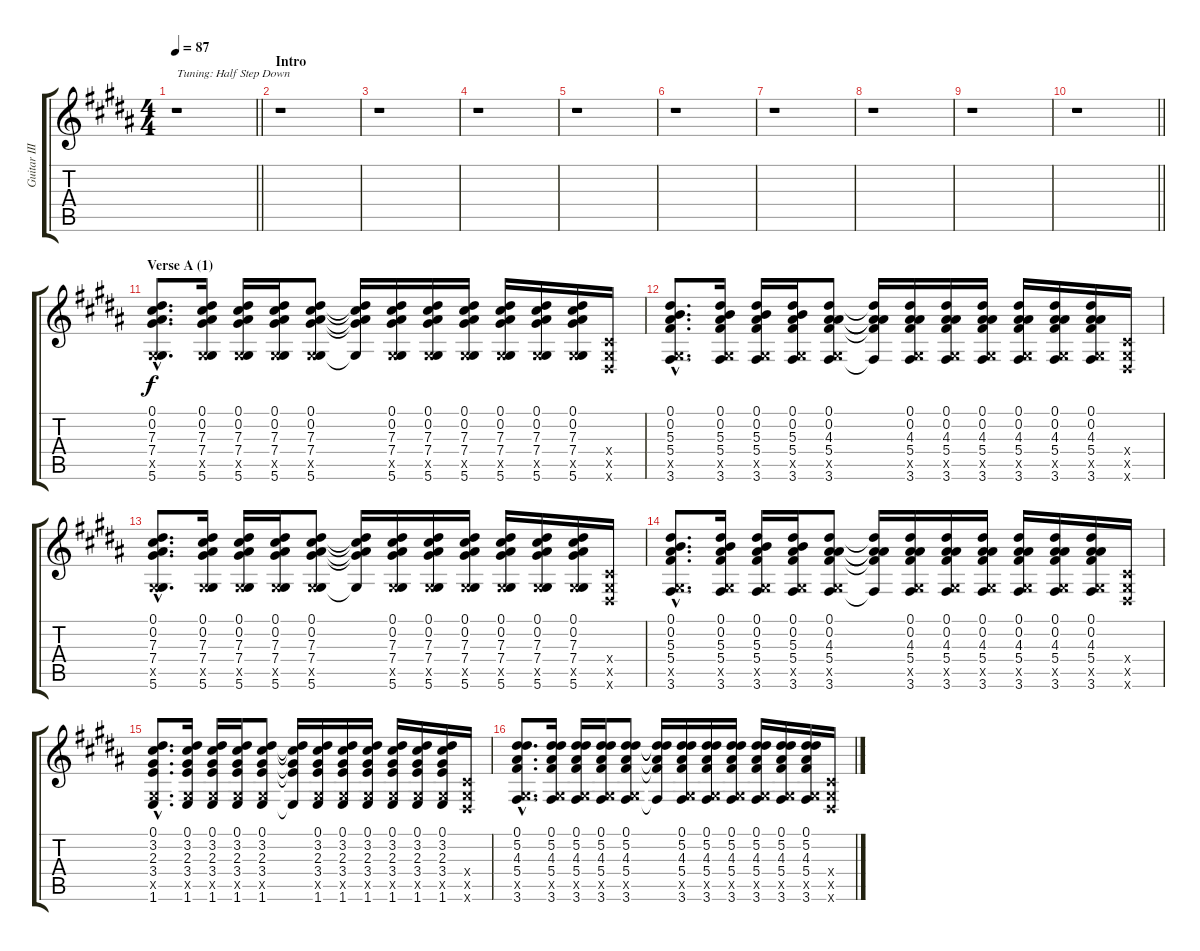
\track ("Guitar III" "Guitar III") {instrument acousticguitarsteel}
\staff {score tabs}
\tuning (Eb4 Bb3 Gb3 Db3 Ab2 Eb2) {hide}
\ts (4 4)
\tempo 87
\clef g2
\barLineRight lightlight
\ks b
r.1{txt "Tuning: Half Step Down" dy f instrument acousticguitarsteel} |
\section ("" "Intro")
r.1 |
r.1 |
r.1 |
r.1 |
r.1 |
r.1 |
r.1 |
r.1 |
\barLineRight lightlight
r.1 |
\section ("" "Verse A (1)")
(0.1{hac} 0.2{hac} 7.3{hac} 7.4{hac} 0.5{hac x} 5.6{hac}).8{d} (0.1 0.2 7.3 7.4 0.5{x} 5.6).16 (0.1 0.2 7.3 7.4 0.5{x} 5.6).16 (0.1 0.2 7.3 7.4 0.5{x} 5.6).16 (0.1 0.2 7.3 7.4 0.5{x} 5.6).8 (0.1{t} 0.2{t} 7.3{t} 7.4{t} 5.6{t}).16 (0.1 0.2 7.3 7.4 0.5{x} 5.6).16 (0.1 0.2 7.3 7.4 0.5{x} 5.6).16 (0.1 0.2 7.3 7.4 0.5{x} 5.6).16 (0.1 0.2 7.3 7.4 0.5{x} 5.6).16 (0.1 0.2 7.3 7.4 0.5{x} 5.6).16 (0.1 0.2 7.3 7.4 0.5{x} 5.6).16 (0.4{x} 0.5{x} 0.6{x}).16 |
(0.1{hac} 0.2{hac} 5.3{hac} 5.4{hac} 0.5{hac x} 3.6{hac}).8{d} (0.1 0.2 5.3 5.4 0.5{x} 3.6).16 (0.1 0.2 5.3 5.4 0.5{x} 3.6).16 (0.1 0.2 5.3 5.4 0.5{x} 3.6).16 (0.1 0.2 4.3 5.4 0.5{x} 3.6).8 (0.1{t} 0.2{t} 4.3{t} 5.4{t} 3.6{t}).16 (0.1 0.2 4.3 5.4 0.5{x} 3.6).16 (0.1 0.2 4.3 5.4 0.5{x} 3.6).16 (0.1 0.2 4.3 5.4 0.5{x} 3.6).16 (0.1 0.2 4.3 5.4 0.5{x} 3.6).16 (0.1 0.2 4.3 5.4 0.5{x} 3.6).16 (0.1 0.2 4.3 5.4 0.5{x} 3.6).16 (0.4{x} 0.5{x} 0.6{x}).16 |
(0.1{hac} 0.2{hac} 7.3{hac} 7.4{hac} 0.5{hac x} 5.6{hac}).8{d} (0.1 0.2 7.3 7.4 0.5{x} 5.6).16 (0.1 0.2 7.3 7.4 0.5{x} 5.6).16 (0.1 0.2 7.3 7.4 0.5{x} 5.6).16 (0.1 0.2 7.3 7.4 0.5{x} 5.6).8 (0.1{t} 0.2{t} 7.3{t} 7.4{t} 5.6{t}).16 (0.1 0.2 7.3 7.4 0.5{x} 5.6).16 (0.1 0.2 7.3 7.4 0.5{x} 5.6).16 (0.1 0.2 7.3 7.4 0.5{x} 5.6).16 (0.1 0.2 7.3 7.4 0.5{x} 5.6).16 (0.1 0.2 7.3 7.4 0.5{x} 5.6).16 (0.1 0.2 7.3 7.4 0.5{x} 5.6).16 (0.4{x} 0.5{x} 0.6{x}).16 |
(0.1{hac} 0.2{hac} 5.3{hac} 5.4{hac} 0.5{hac x} 3.6{hac}).8{d} (0.1 0.2 5.3 5.4 0.5{x} 3.6).16 (0.1 0.2 5.3 5.4 0.5{x} 3.6).16 (0.1 0.2 5.3 5.4 0.5{x} 3.6).16 (0.1 0.2 4.3 5.4 0.5{x} 3.6).8 (0.1{t} 0.2{t} 4.3{t} 5.4{t} 3.6{t}).16 (0.1 0.2 4.3 5.4 0.5{x} 3.6).16 (0.1 0.2 4.3 5.4 0.5{x} 3.6).16 (0.1 0.2 4.3 5.4 0.5{x} 3.6).16 (0.1 0.2 4.3 5.4 0.5{x} 3.6).16 (0.1 0.2 4.3 5.4 0.5{x} 3.6).16 (0.1 0.2 4.3 5.4 0.5{x} 3.6).16 (0.4{x} 0.5{x} 0.6{x}).16 |
(0.1{hac} 3.2{hac} 2.3{hac} 3.4{hac} 0.5{hac x} 1.6{hac}).8{d} (0.1 3.2 2.3 3.4 0.5{x} 1.6).16 (0.1 3.2 2.3 3.4 0.5{x} 1.6).16 (0.1 3.2 2.3 3.4 0.5{x} 1.6).16 (0.1 3.2 2.3 3.4 0.5{x} 1.6).8 (0.1{t} 3.2{t} 2.3{t} 3.4{t} 1.6{t}).16 (0.1 3.2 2.3 3.4 0.5{x} 1.6).16 (0.1 3.2 2.3 3.4 0.5{x} 1.6).16 (0.1 3.2 2.3 3.4 0.5{x} 1.6).16 (0.1 3.2 2.3 3.4 0.5{x} 1.6).16 (0.1 3.2 2.3 3.4 0.5{x} 1.6).16 (0.1 3.2 2.3 3.4 0.5{x} 1.6).16 (0.4{x} 0.5{x} 0.6{x}).16 |
(0.1{hac} 5.2{hac} 4.3{hac} 5.4{hac} 0.5{hac x} 3.6{hac}).8{d} (0.1 5.2 4.3 5.4 0.5{x} 3.6).16 (0.1 5.2 4.3 5.4 0.5{x} 3.6).16 (0.1 5.2 4.3 5.4 0.5{x} 3.6).16 (0.1 5.2 4.3 5.4 0.5{x} 3.6).8 (0.1{t} 5.2{t} 4.3{t} 5.4{t} 3.6{t}).16 (0.1 5.2 4.3 5.4 0.5{x} 3.6).16 (0.1 5.2 4.3 5.4 0.5{x} 3.6).16 (0.1 5.2 4.3 5.4 0.5{x} 3.6).16 (0.1 5.2 4.3 5.4 0.5{x} 3.6).16 (0.1 5.2 4.3 5.4 0.5{x} 3.6).16 (0.1 5.2 4.3 5.4 0.5{x} 3.6).16 (0.4{x} 0.5{x} 0.6{x}).16
